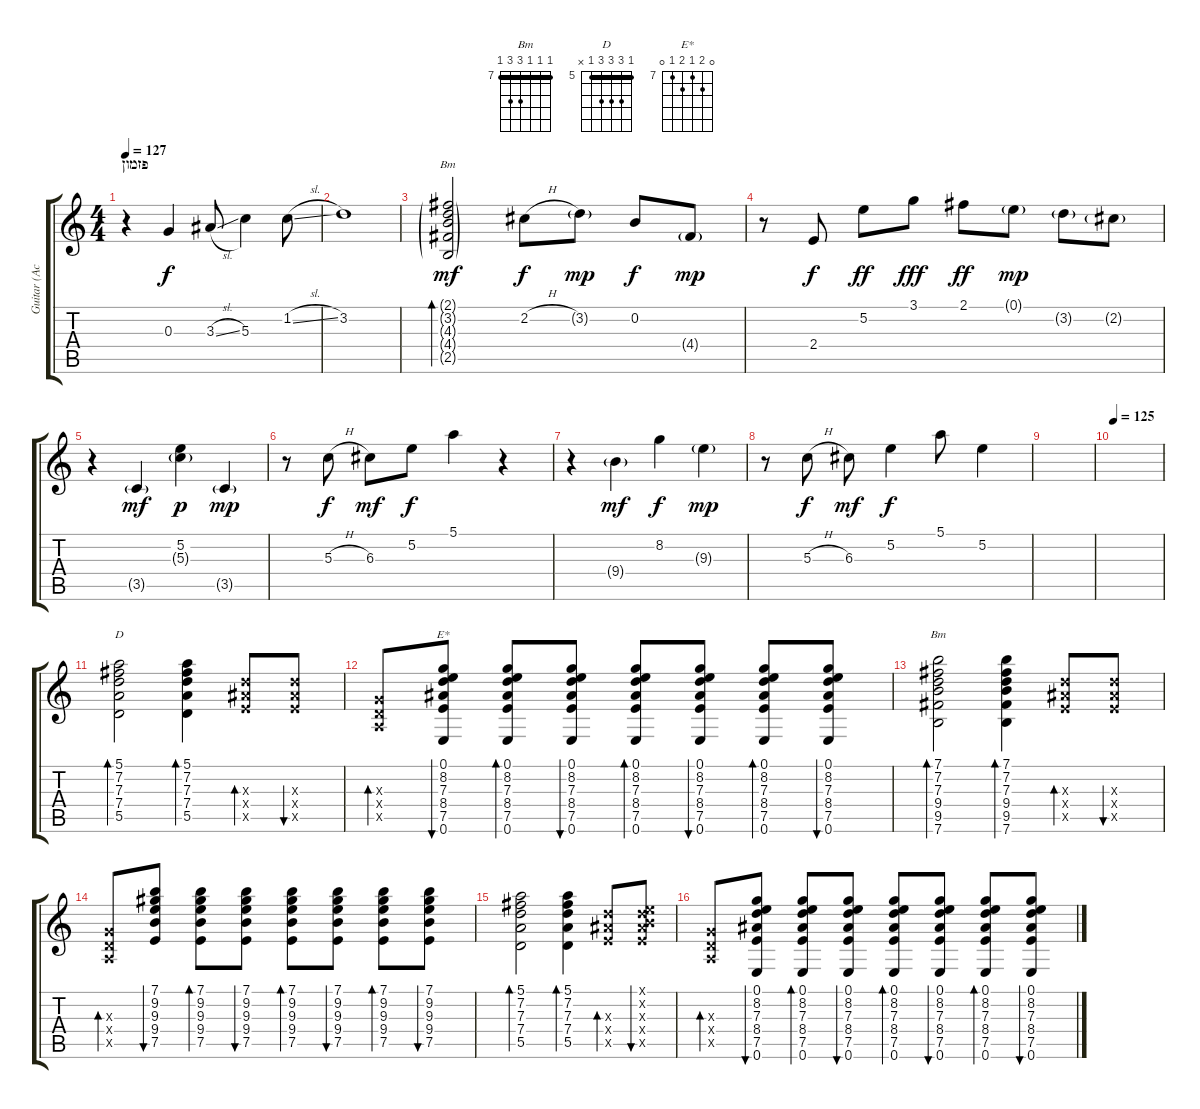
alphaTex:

\track ("Guitar (Acoustic) - Tal" "Guitar (Ac") {instrument acousticguitarsteel}
\staff {score tabs}
\tuning (E4 B3 G3 D3 A2 E2) {hide}
\chord ("Bm" 2 3 4 4 2 x) {barre 2}
\chord ("D" 5 7 7 7 5 x) {firstfret 5 barre 5}
\chord ("E*" 0 8 7 8 7 0) {firstfret 7}
\chord ("Bm" 7 7 7 9 9 7) {firstfret 7 barre 7}
\ts (4 4)
\section ("" "פזמון")
\tempo 127
\clef g2
\ks c
r.4{dy f} 0.3.4 3.3{sl}.8 5.3.4 1.2{sl}.8 |
3.2.1 |
(2.1{g} 3.2{g} 4.3{g} 4.4{g} 2.5{g}).2{bd 240 ch "Bm" dy mf} 2.2{h}.8{dy f} 3.2{g}.8{dy mp} 0.2.8{dy f} 4.4{g}.8{dy mp} |
r.8 2.4.8{dy f} 5.2.8{dy ff} 3.1.8{dy fff} 2.1.8{dy ff} 0.1{g}.8{dy mp} 3.2{g}.8 2.2{g}.8 |
r.4 3.5{g}.4{dy mf} (5.2 5.3{g}).4{dy p} 3.5{g}.4{dy mp} |
r.8 5.3{h}.8{dy f} 6.3.8{dy mf} 5.2.8{dy f} 5.1.4 r.4 |
r.4 9.4{g}.4{dy mf} 8.2.4{dy f} 9.3{g}.4{dy mp} |
r.8 5.3{h}.8{dy f} 6.3.8{dy mf} 5.2.4{dy f} 5.1.8 5.2.4 |
|
\tempo 125
|
(5.1 7.2 7.3 7.4 5.5).2{bd 30 ch "D"} (5.1 7.2 7.3 7.4 5.5).4{bd 30} (7.3{x} 8.4{x} 7.5{x}).8{bd 60} (7.3{x} 8.4{x} 7.5{x}).8{bu 120} |
(0.3{x} 0.4{x} 0.5{x}).8{bd 120} (0.1 8.2 7.3 8.4 7.5 0.6).8{bu 60 ch "E*"} (0.1 8.2 7.3 8.4 7.5 0.6).8{bd 30} (0.1 8.2 7.3 8.4 7.5 0.6).8{bu 30} (0.1 8.2 7.3 8.4 7.5 0.6).8{bd 30} (0.1 8.2 7.3 8.4 7.5 0.6).8{bu 30} (0.1 8.2 7.3 8.4 7.5 0.6).8{bd 30} (0.1 8.2 7.3 8.4 7.5 0.6).8{bu 30} |
(7.1 7.2 7.3 9.4 9.5 7.6).2{bd 30 ch "Bm"} (7.1 7.2 7.3 9.4 9.5 7.6).4{bd 30} (7.3{x} 8.4{x} 7.5{x}).8{bd 60} (7.3{x} 8.4{x} 7.5{x}).8{bu 120} |
(0.3{x} 0.4{x} 0.5{x}).8{bd 120} (7.1 9.2 9.3 9.4 7.5).8{bu 60} (7.1 9.2 9.3 9.4 7.5).8{bd 30} (7.1 9.2 9.3 9.4 7.5).8{bu 30} (7.1 9.2 9.3 9.4 7.5).8{bd 30} (7.1 9.2 9.3 9.4 7.5).8{bu 30} (7.1 9.2 9.3 9.4 7.5).8{bd 30} (7.1 9.2 9.3 9.4 7.5).8{bu 30} |
(5.1 7.2 7.3 7.4 5.5).2{bd 30} (5.1 7.2 7.3 7.4 5.5).4{bd 30} (7.3{x} 8.4{x} 7.5{x}).8{bd 60} (0.1{x} 0.2{x} 7.3{x} 8.4{x} 7.5{x}).8{bu 120} |
(0.3{x} 0.4{x} 0.5{x}).8{bd 120} (0.1 8.2 7.3 8.4 7.5 0.6).8{bu 60} (0.1 8.2 7.3 8.4 7.5 0.6).8{bd 30} (0.1 8.2 7.3 8.4 7.5 0.6).8{bu 30} (0.1 8.2 7.3 8.4 7.5 0.6).8{bd 30} (0.1 8.2 7.3 8.4 7.5 0.6).8{bu 30} (0.1 8.2 7.3 8.4 7.5 0.6).8{bd 30} (0.1 8.2 7.3 8.4 7.5 0.6).8{bu 30}
